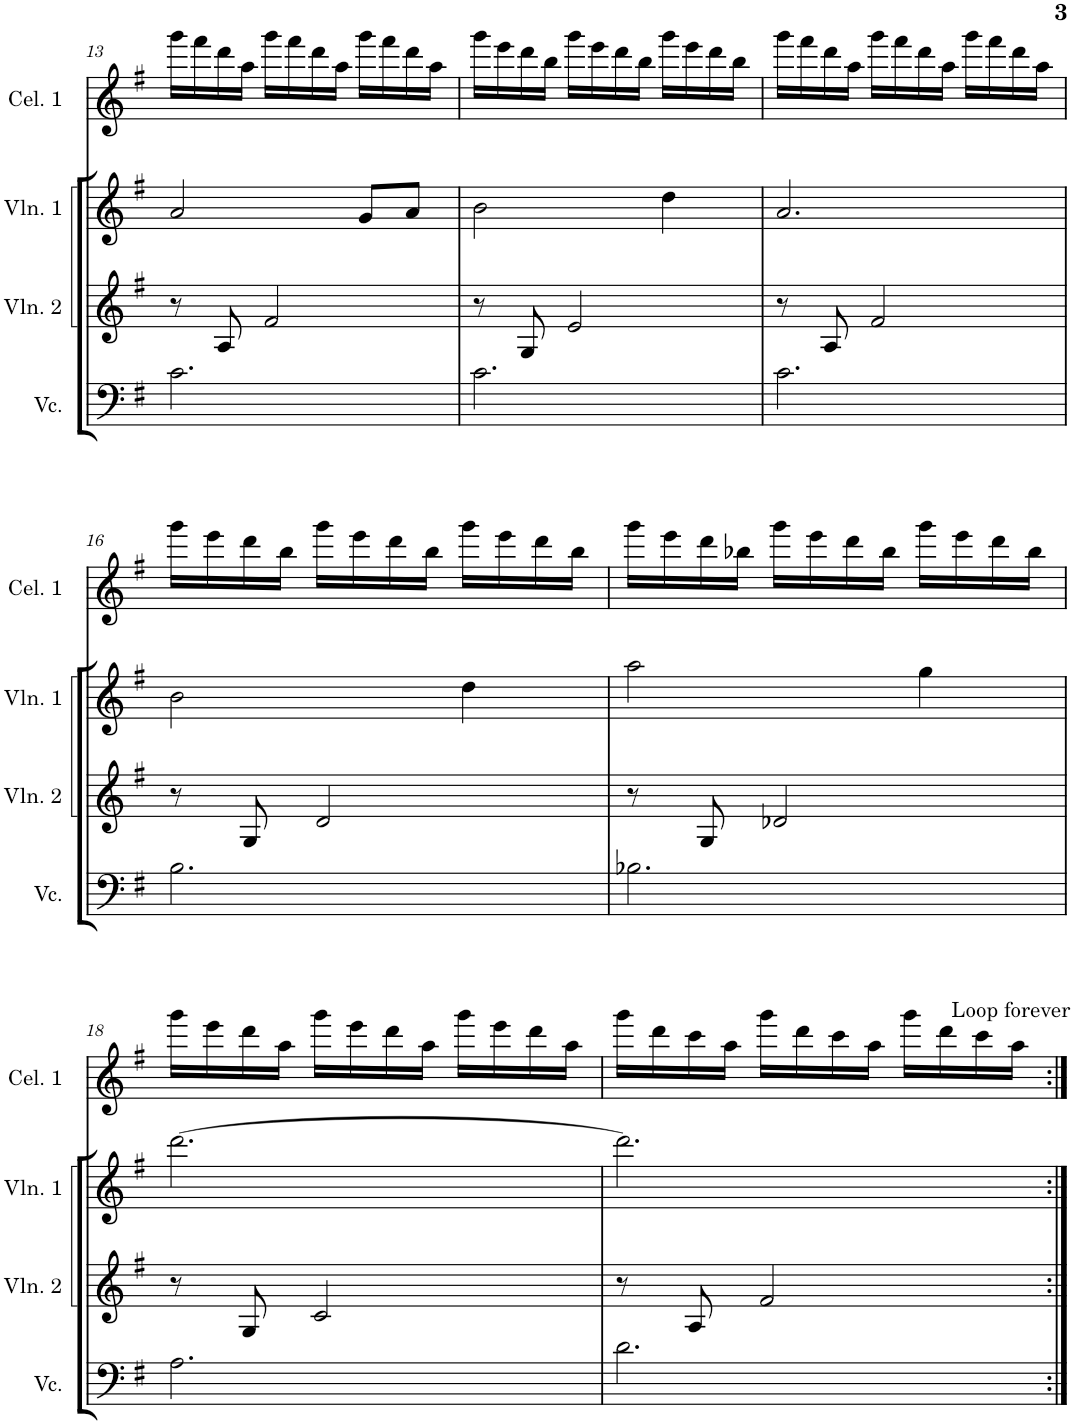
**kern	**kern	**kern	**kern	**kern	**kern	**kern	**kern
*part8	*part7	*part6	*part5	*part4	*part3	*part2	*part1
*staff8	*staff7	*staff6	*staff5	*staff4	*staff3	*staff2	*staff1
*I"Violoncello	*I"Violin 2	*I"Violin 1	*I"Celesta 2d	*I"Celesta 2c	*I"Celesta 2b	*I"Celesta 2a	*I"Celesta 1
*I'Vc.	*I'Vln. 2	*I'Vln. 1	*I'Cel. 2d	*I'Cel. 2c	*I'Cel. 2b	*I'Cel. 2a	*I'Cel. 1
!!LO:PB:g=z
*clefF4	*clefG2	*clefG2	*clefG2	*clefG2	*clefG2	*clefG2	*clefG2
*k[f#]	*k[f#]	*k[f#]	*k[f#]	*k[f#]	*k[f#]	*k[f#]	*k[f#]
*M3/4	*M3/4	*M3/4	*M3/4	*M3/4	*M3/4	*M3/4	*M3/4
=13	=13	=13	=13	=13	=13	=13	=13
2.c\	8r	2a/	8.bb]	8ddd]	16eee]	4ggg	16ggg\LL
.	.	.	.	.	4fff#	.	16fff#\
.	8A/	.	.	4ddd	.	.	16ddd\
.	.	.	4aa	.	.	.	16aa\JJ
.	2f#/	.	.	.	.	4ggg	16ggg\LL
.	.	.	.	.	4fff#	.	16fff#\
.	.	.	.	4ddd	.	.	16ddd\
.	.	.	4aa	.	.	.	16aa\JJ
.	.	8g/L	.	.	.	4ggg	16ggg\LL
.	.	.	.	.	[8.fff#	.	16fff#\
.	.	8a/J	.	[8ddd	.	.	16ddd\
.	.	.	[16aa	.	.	.	16aa\JJ
=14	=14	=14	=14	=14	=14	=14	=14
2.c\	8r	2b\	8.aa]	8ddd]	16fff#]	4ggg	16ggg\LL
.	.	.	.	.	4eee	.	16eee\
.	8G/	.	.	4ddd	.	.	16ddd\
.	.	.	4bb	.	.	.	16bb\JJ
.	2e/	.	.	.	.	4ggg	16ggg\LL
.	.	.	.	.	4eee	.	16eee\
.	.	.	.	4ddd	.	.	16ddd\
.	.	.	4bb	.	.	.	16bb\JJ
.	.	4dd\	.	.	.	4ggg	16ggg\LL
.	.	.	.	.	[8.eee	.	16eee\
.	.	.	.	[8ddd	.	.	16ddd\
.	.	.	[16bb	.	.	.	16bb\JJ
=15	=15	=15	=15	=15	=15	=15	=15
2.c\	8r	2.a/	8.bb]	8ddd]	16eee]	4ggg	16ggg\LL
.	.	.	.	.	4fff#	.	16fff#\
.	8A/	.	.	4ddd	.	.	16ddd\
.	.	.	4aa	.	.	.	16aa\JJ
.	2f#/	.	.	.	.	4ggg	16ggg\LL
.	.	.	.	.	4fff#	.	16fff#\
.	.	.	.	4ddd	.	.	16ddd\
.	.	.	4aa	.	.	.	16aa\JJ
.	.	.	.	.	.	4ggg	16ggg\LL
.	.	.	.	.	[8.fff#	.	16fff#\
.	.	.	.	[8ddd	.	.	16ddd\
.	.	.	[16aa	.	.	.	16aa\JJ
!!LO:LB:g=z
=16	=16	=16	=16	=16	=16	=16	=16
2.B\	8r	2b\	8.aa]	8ddd]	16fff#]	4ggg	16ggg\LL
.	.	.	.	.	4eee	.	16eee\
.	8G/	.	.	4ddd	.	.	16ddd\
.	.	.	4bb	.	.	.	16bb\JJ
.	2d/	.	.	.	.	4ggg	16ggg\LL
.	.	.	.	.	4eee	.	16eee\
.	.	.	.	4ddd	.	.	16ddd\
.	.	.	4bb	.	.	.	16bb\JJ
.	.	4dd\	.	.	.	4ggg	16ggg\LL
.	.	.	.	.	[8.eee	.	16eee\
.	.	.	.	[8ddd	.	.	16ddd\
.	.	.	[16bb	.	.	.	16bb\JJ
=17	=17	=17	=17	=17	=17	=17	=17
2.B-X\	8r	2aa\	8.bb]	8ddd]	16eee]	4ggg	16ggg\LL
.	.	.	.	.	4eee	.	16eee\
.	8G/	.	.	4ddd	.	.	16ddd\
.	.	.	4bb-X	.	.	.	16bb-X\JJ
.	2d-X/	.	.	.	.	4ggg	16ggg\LL
.	.	.	.	.	4eee	.	16eee\
.	.	.	.	4ddd	.	.	16ddd\
.	.	.	4bb-	.	.	.	16bb-\JJ
.	.	4gg\	.	.	.	4ggg	16ggg\LL
.	.	.	.	.	[8.eee	.	16eee\
.	.	.	.	[8ddd	.	.	16ddd\
.	.	.	[16bb-	.	.	.	16bb-\JJ
!!LO:LB:g=z
=18	=18	=18	=18	=18	=18	=18	=18
2.A\	8r	[2.ddd\	8.bb-]	8ddd]	16eee]	4ggg	16ggg\LL
.	.	.	.	.	4eee	.	16eee\
.	8G/	.	.	4ddd	.	.	16ddd\
.	.	.	4aa	.	.	.	16aa\JJ
.	2c/	.	.	.	.	4ggg	16ggg\LL
.	.	.	.	.	4eee	.	16eee\
.	.	.	.	4ddd	.	.	16ddd\
.	.	.	4aa	.	.	.	16aa\JJ
.	.	.	.	.	.	4ggg	16ggg\LL
.	.	.	.	.	[8.eee	.	16eee\
.	.	.	.	[8ddd	.	.	16ddd\
.	.	.	[16aa	.	.	.	16aa\JJ
=19	=19	=19	=19	=19	=19	=19	=19
2.d\	8r	2.ddd\]	8.aa]	8ddd]	16eee]	4ggg	16ggg\LL
.	.	.	.	.	4ddd	.	16ddd\
.	8A/	.	.	4ccc	.	.	16ccc\
.	.	.	4aa	.	.	.	16aa\JJ
.	2f#/	.	.	.	.	4ggg	16ggg\LL
.	.	.	.	.	4ddd	.	16ddd\
.	.	.	.	4ccc	.	.	16ccc\
.	.	.	4aa	.	.	.	16aa\JJ
.	.	.	.	.	.	4ggg	16ggg\LL
!	!	!	!	!	!	!	!LO:TX:a:t=Loop forever
.	.	.	.	.	8.ddd	.	16ddd\
.	.	.	.	8ccc	.	.	16ccc\
.	.	.	16aa	.	.	.	16aa\JJ
=:|!	=:|!	=:|!	=:|!	=:|!	=:|!	=:|!	=:|!
*-	*-	*-	*-	*-	*-	*-	*-
